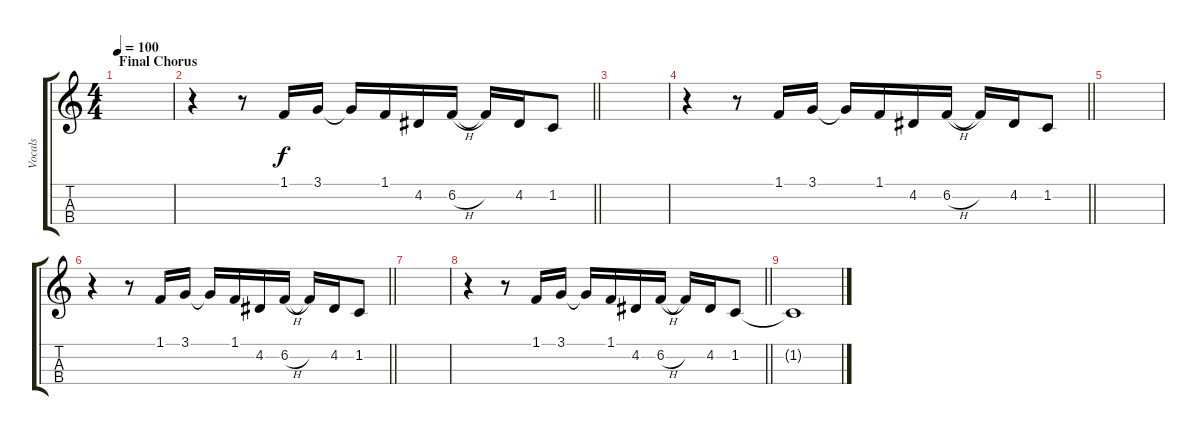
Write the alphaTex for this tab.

\track ("Vocals" "Vocals") {instrument lead6voice}
\staff {score tabs}
\tuning (E4 B3 G3 D3) {hide}
\ts (4 4)
\section ("" "Final Chorus")
\tempo 100
\clef g2
\ks c
|
\barLineRight lightlight
r.4 r.8 1.1.16 3.1.16 3.1{t}.16 1.1.16 4.2.16 6.2{h}.16 6.2{t}.16 4.2.16 1.2.8 |
|
\barLineRight lightlight
r.4 r.8 1.1.16 3.1.16 3.1{t}.16 1.1.16 4.2.16 6.2{h}.16 6.2{t}.16 4.2.16 1.2.8 |
|
\barLineRight lightlight
r.4 r.8 1.1.16 3.1.16 3.1{t}.16 1.1.16 4.2.16 6.2{h}.16 6.2{t}.16 4.2.16 1.2.8 |
|
\barLineRight lightlight
r.4 r.8 1.1.16 3.1.16 3.1{t}.16 1.1.16 4.2.16 6.2{h}.16 6.2{t}.16 4.2.16 1.2.8 |
1.2{t}.1{volume 0}
